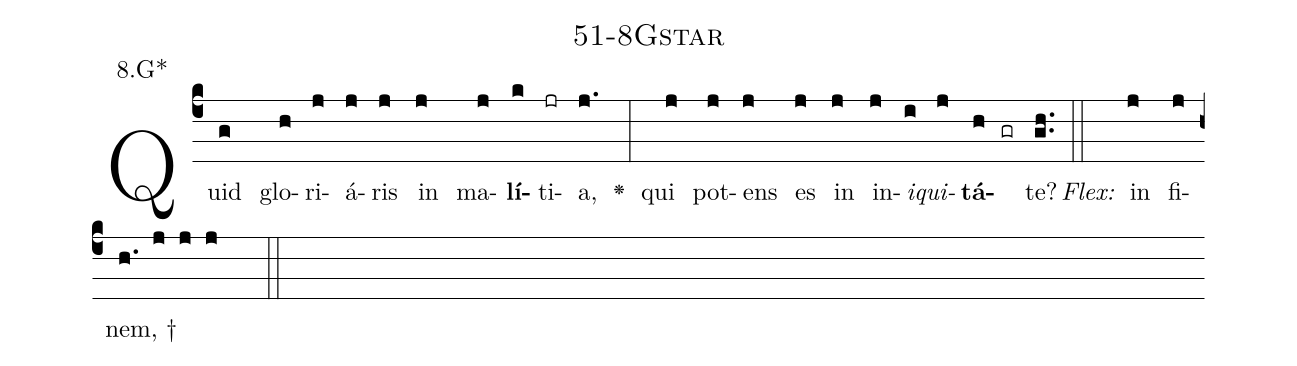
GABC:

name: 51-8Gstar;
annotation: 8.G*;
%%
(c4)Quid(g) glo(h)ri(j)á(j)ris(j) in(j) ma(j)<b>lí</b>(k)ti(jr)a,(j.) <v>\greheightstar</v>(:) qui(j) pot(j)ens(j) es(j) in(j) in(j)<i>i</i>(i)<i>qui</i>(j)<b>tá</b>(h gr)te?(gh..) (::)
<i>Flex:</i>()  in(j) fi(j)nem, †(h. j j j  ::)

%E(j) u(j) o(i) u(j) a(h) e.(gh..) (::)
